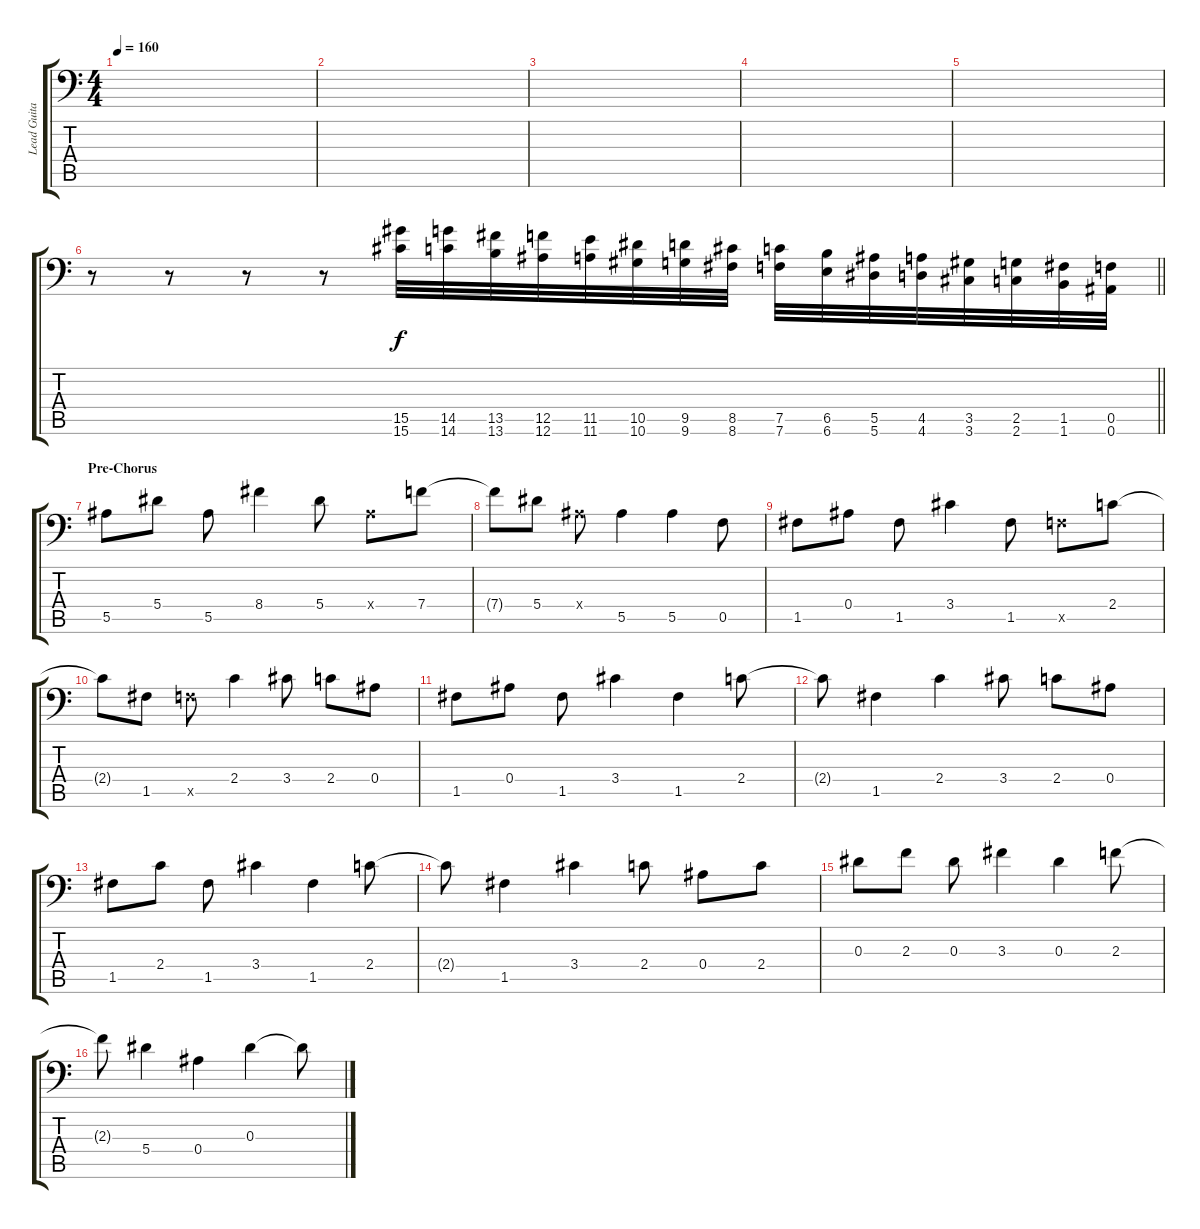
\track ("Lead Guitar" "Lead Guita") {instrument distortionguitar}
\staff {score tabs}
\tuning (C4 G3 Eb3 Bb2 F2 Bb1) {hide}
\ts (4 4)
\tempo 160
\clef f4
\ks c
|
|
|
|
|
\barLineRight lightlight
r.8 r.8 r.8 r.8 (15.5 15.6).32 (14.5 14.6).32 (13.5 13.6).32 (12.5 12.6).32 (11.5 11.6).32 (10.5 10.6).32 (9.5 9.6).32 (8.5 8.6).32 (7.5 7.6).32 (6.5 6.6).32 (5.5 5.6).32 (4.5 4.6).32 (3.5 3.6).32 (2.5 2.6).32 (1.5 1.6).32 (0.5 0.6).32 |
\section ("" "Pre-Chorus")
5.5.8 5.4.8 5.5.8 8.4.4 5.4.8 0.4{x}.8 7.4.8 |
7.4{t}.8 5.4.8 0.4{x}.8 5.5.4 5.5.4 0.5.8 |
1.5.8 0.4.8 1.5.8 3.4.4 1.5.8 0.5{x}.8 2.4.8 |
2.4{t}.8 1.5.8 0.5{x}.8 2.4.4 3.4.8 2.4.8 0.4.8 |
1.5.8 0.4.8 1.5.8 3.4.4 1.5.4 2.4.8 |
2.4{t}.8 1.5.4 2.4.4 3.4.8 2.4.8 0.4.8 |
1.5.8 2.4.8 1.5.8 3.4.4 1.5.4 2.4.8 |
2.4{t}.8 1.5.4 3.4.4 2.4.8 0.4.8 2.4.8 |
0.3.8 2.3.8 0.3.8 3.3.4 0.3.4 2.3.8 |
2.3{t}.8 5.4.4 0.4.4 0.3.4 0.3{t}.8
